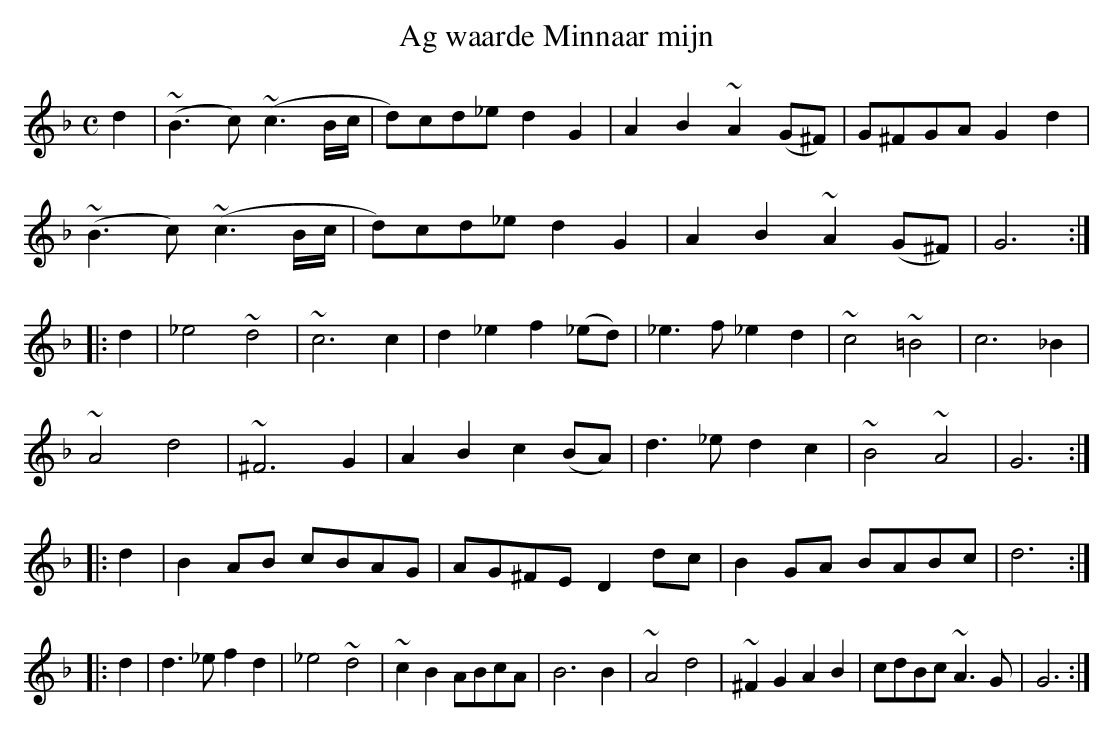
X:1
T:Ag waarde Minnaar mijn
M:C
K:Gdor
d2|~(B3c)~(c3B/c/|d)cd_ed2G2|A2B2~A2(G^F)|G^FGAG2d2|
~(B3c)~(c3B/c/|d)cd_ed2G2|A2B2~A2(G^F)|G6:|
|:d2|_e4~d4|~c6c2|d2_e2f2(_ed)|_e3f_e2d2|~c4~=B4|c6_B2|
~A4d4|~^F6G2|A2B2c2(BA)|d3_ed2c2|~B4~A4|G6:|
|:d2|B2AB cBAG|AG^FED2dc|B2GA BABc|d6:|
|:d2|d3_ef2d2|_e4~d4|~c2B2ABcA|B6B2|~A4d4|~^F2G2A2B2|cdBc~A3G|G6:|
